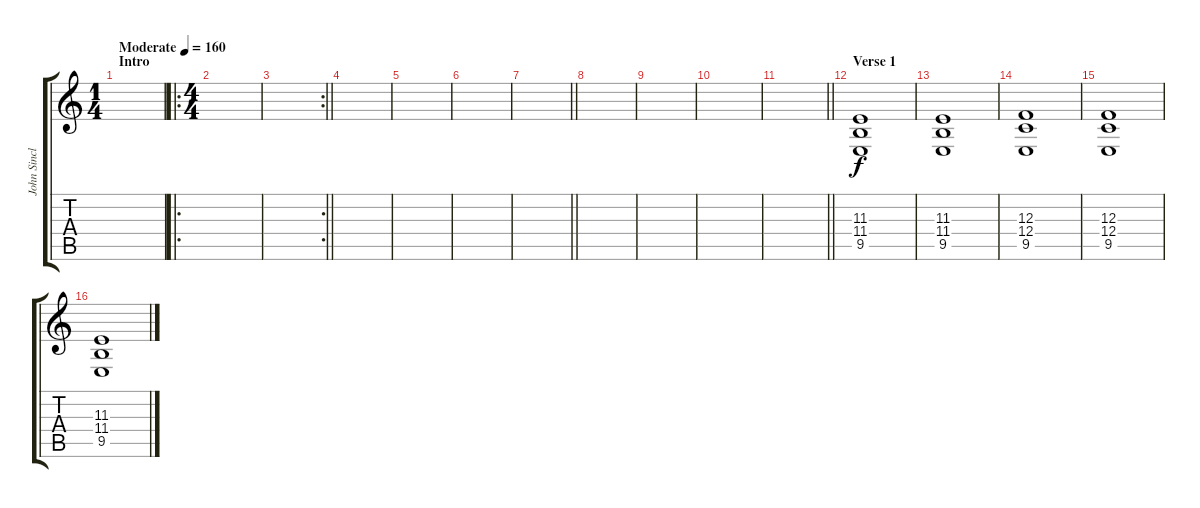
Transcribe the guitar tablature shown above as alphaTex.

\track ("John Sinclair - Keyboards" "John Sincl") {instrument stringensemble1}
\staff {score tabs}
\tuning (D4 A3 F3 C3 G2 D2) {hide}
\ts (1 4)
\section ("" "Intro")
\tempo (160 "Moderate")
\clef g2
\ks c
|
\ro
\ts (4 4)
|
\rc 2
\barLineRight lightlight
|
\section ("" "")
|
|
|
\barLineRight lightlight
|
\section ("" "")
|
|
|
\barLineRight lightlight
|
\section ("" "Verse 1")
(11.3 11.4 9.5).1 |
(11.3 11.4 9.5).1 |
(12.3 12.4 9.5).1 |
(12.3 12.4 9.5).1 |
(11.3 11.4 9.5).1
